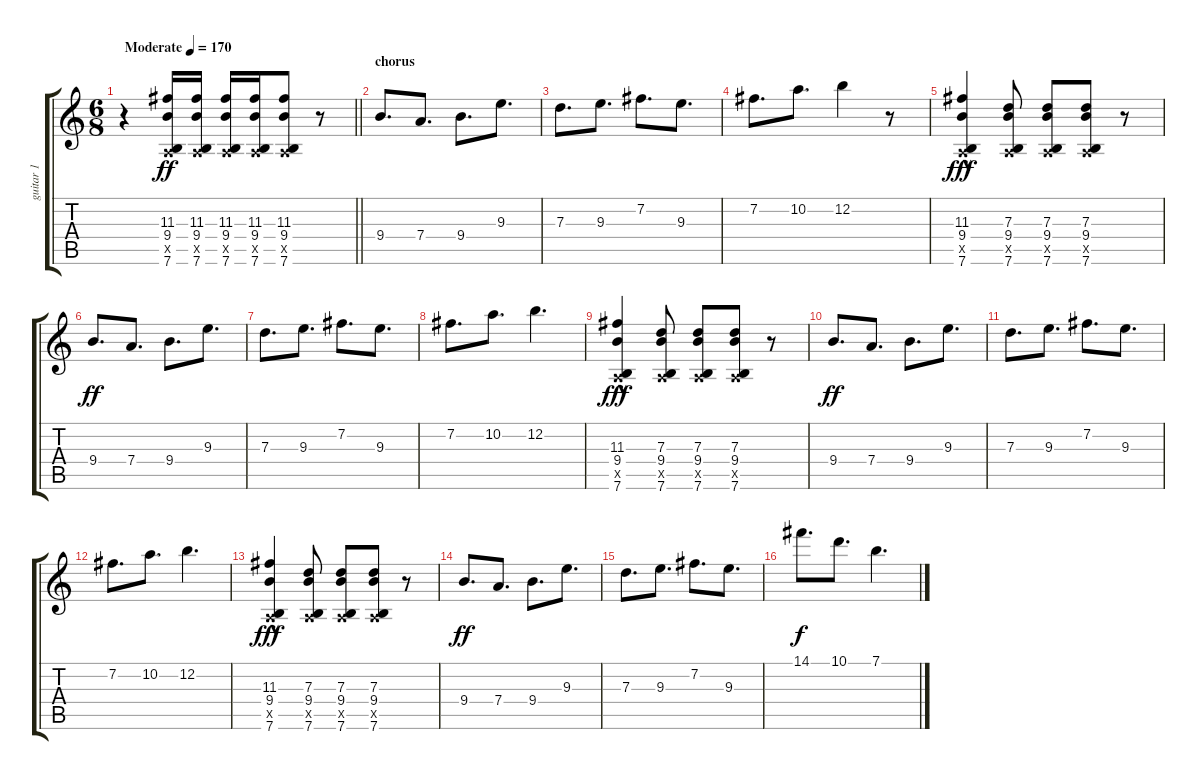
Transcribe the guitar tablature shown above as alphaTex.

\track ("guitar 1" "guitar 1") {instrument overdrivenguitar}
\staff {score tabs}
\tuning (E4 B3 G3 D3 A2 E2) {hide}
\ts (6 8)
\tempo (170 "Moderate")
\clef g2
\barLineRight lightlight
\ks c
r.4{dy ff instrument overdrivenguitar} (11.3 9.4 0.5{x} 7.6).16 (11.3 9.4 0.5{x} 7.6).16 (11.3 9.4 0.5{x} 7.6).16 (11.3 9.4 0.5{x} 7.6).16 (11.3 9.4 0.5{x} 7.6).8 r.8 |
\section ("" "chorus")
9.4.8{d} 7.4.8{d} 9.4.8{d} 9.3.8{d} |
7.3.8{d} 9.3.8{d} 7.2.8{d} 9.3.8{d} |
7.2.8{d} 10.2.8{d} 12.2.4 r.8 |
(11.3{hac} 9.4{hac} 0.5{hac x} 7.6{hac}).4{dy fff} (7.3 9.4 0.5{x} 7.6).8 (7.3 9.4 0.5{x} 7.6).8 (7.3 9.4 0.5{x} 7.6).8 r.8 |
9.4.8{d dy ff} 7.4.8{d} 9.4.8{d} 9.3.8{d} |
7.3.8{d} 9.3.8{d} 7.2.8{d} 9.3.8{d} |
7.2.8{d} 10.2.8{d} 12.2.4{d} |
(11.3 9.4{hac} 0.5{x} 7.6).4{dy fff} (7.3 9.4 0.5{x} 7.6).8 (7.3 9.4 0.5{x} 7.6).8 (7.3 9.4 0.5{x} 7.6).8 r.8 |
9.4.8{d dy ff} 7.4.8{d} 9.4.8{d} 9.3.8{d} |
7.3.8{d} 9.3.8{d} 7.2.8{d} 9.3.8{d} |
7.2.8{d} 10.2.8{d} 12.2.4{d} |
(11.3{hac} 9.4 0.5{x} 7.6).4{dy fff} (7.3 9.4 0.5{x} 7.6).8 (7.3 9.4 0.5{x} 7.6).8 (7.3 9.4 0.5{x} 7.6).8 r.8 |
9.4.8{d dy ff} 7.4.8{d} 9.4.8{d} 9.3.8{d} |
7.3.8{d} 9.3.8{d} 7.2.8{d} 9.3.8{d} |
14.1.8{d dy f} 10.1.8{d} 7.1.4{d}
